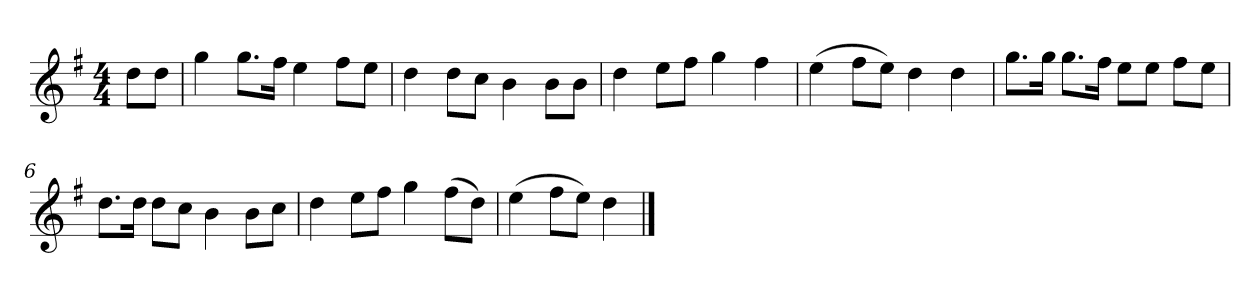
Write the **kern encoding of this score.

**kern
*part1
*staff1
*k[f#]
*M4/4
*MM120
=
8ddL
8ddJ
=1
4gg
8.ggL
16ff#Jk
4ee
8ff#L
8eeJ
=2
4dd
8ddL
8ccJ
4b
8bL
8bJ
=3
4dd
8eeL
8ff#J
4gg
4ff#
=4
(4ee
8ff#L
8eeJ)
4dd
4dd
=5
8.ggL
16ggJk
8.ggL
16ff#Jk
8eeL
8eeJ
8ff#L
8eeJ
=6
8.ddL
16ddJk
8ddL
8ccJ
4b
8bL
8ccJ
=7
4dd
8eeL
8ff#J
4gg
(8ff#L
8ddJ)
=8
(4ee
8ff#L
8eeJ)
4dd
==
*-
